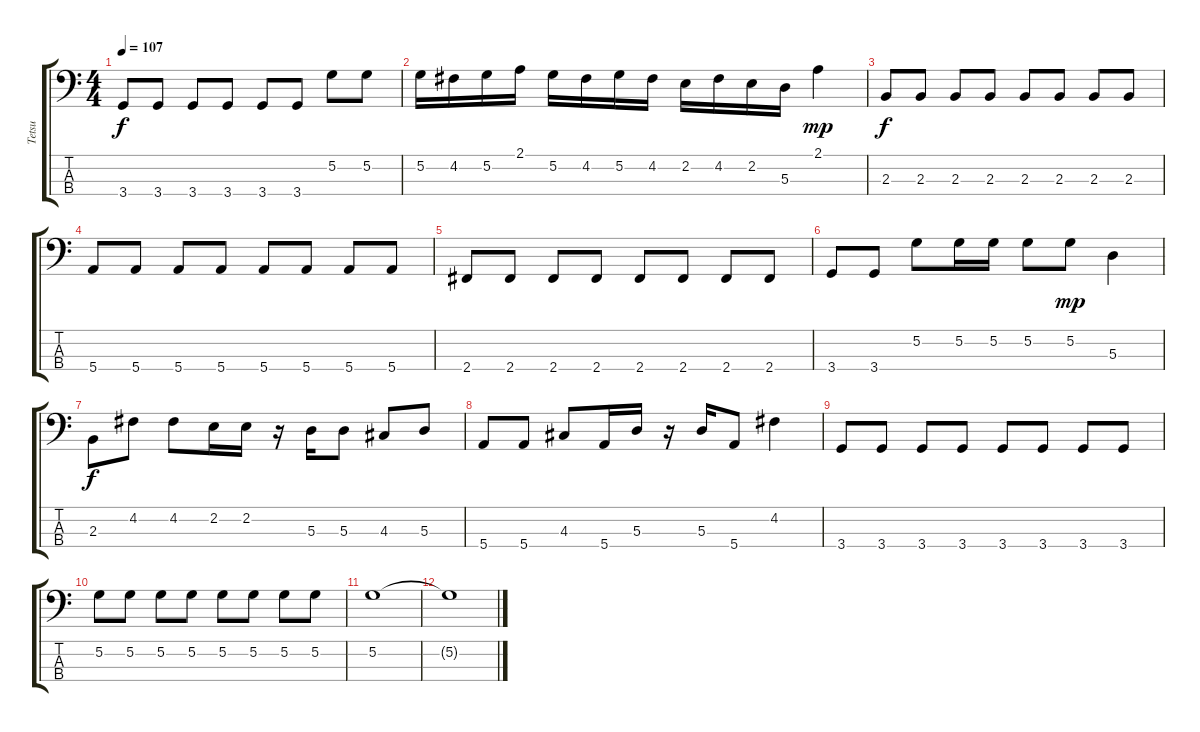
\track ("Tetsu" "Tetsu") {instrument electricbasspick}
\staff {score tabs}
\tuning (G2 D2 A1 E1) {hide}
\ts (4 4)
\tempo 107
\clef f4
\ks c
3.4.8{dy f} 3.4.8 3.4.8 3.4.8 3.4.8 3.4.8 5.2.8 5.2.8 |
5.2.16 4.2.16 5.2.16 2.1.16 5.2.16 4.2.16 5.2.16 4.2.16 2.2.16 4.2.16 2.2.16 5.3.16 2.1.4{dy mp} |
2.3.8{dy f} 2.3.8 2.3.8 2.3.8 2.3.8 2.3.8 2.3.8 2.3.8 |
5.4.8 5.4.8 5.4.8 5.4.8 5.4.8 5.4.8 5.4.8 5.4.8 |
2.4.8 2.4.8 2.4.8 2.4.8 2.4.8 2.4.8 2.4.8 2.4.8 |
3.4.8 3.4.8 5.2.8 5.2.16 5.2.16 5.2.8 5.2.8{dy mp} 5.3.4 |
2.3.8{dy f} 4.2.8 4.2.8 2.2.16 2.2.16 r.16 5.3.16 5.3.8 4.3.8 5.3.8 |
5.4.8 5.4.8 4.3.8 5.4.16 5.3.16 r.16 5.3.16 5.4.8 4.2.4 |
3.4.8 3.4.8 3.4.8 3.4.8 3.4.8 3.4.8 3.4.8 3.4.8 |
5.2.8 5.2.8 5.2.8 5.2.8 5.2.8 5.2.8 5.2.8 5.2.8 |
5.2.1 |
5.2{t}.1
